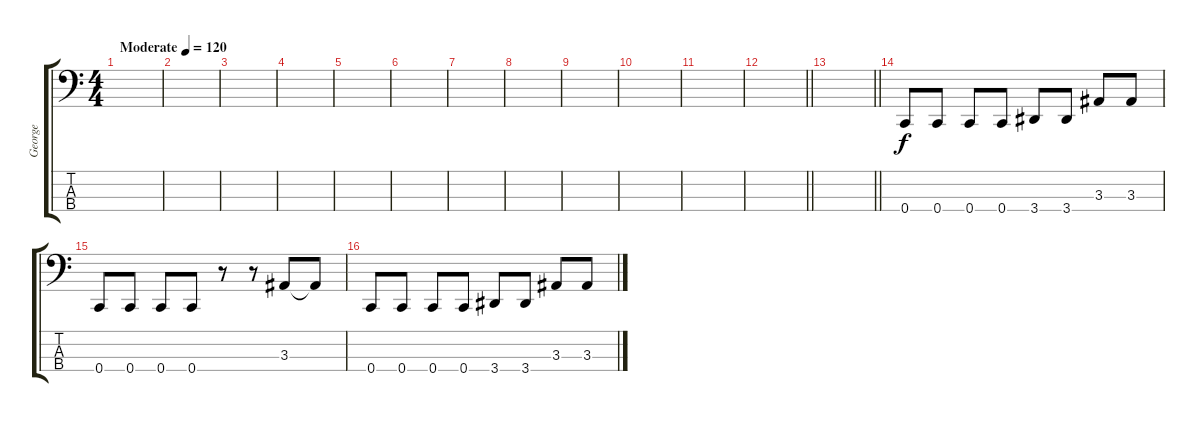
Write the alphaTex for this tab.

\track ("George" "George") {instrument electricbassfinger}
\staff {score tabs}
\tuning (F2 C2 G1 C1) {hide}
\ts (4 4)
\tempo (120 "Moderate")
\clef f4
\ks c
|
|
|
|
|
|
|
|
|
|
|
\barLineRight lightlight
|
\barLineRight lightlight
|
0.4.8 0.4.8 0.4.8 0.4.8 3.4.8 3.4.8 3.3.8 3.3.8 |
0.4.8 0.4.8 0.4.8 0.4.8 r.8 r.8 3.3.8 3.3{t}.8 |
0.4.8 0.4.8 0.4.8 0.4.8 3.4.8 3.4.8 3.3.8 3.3.8
